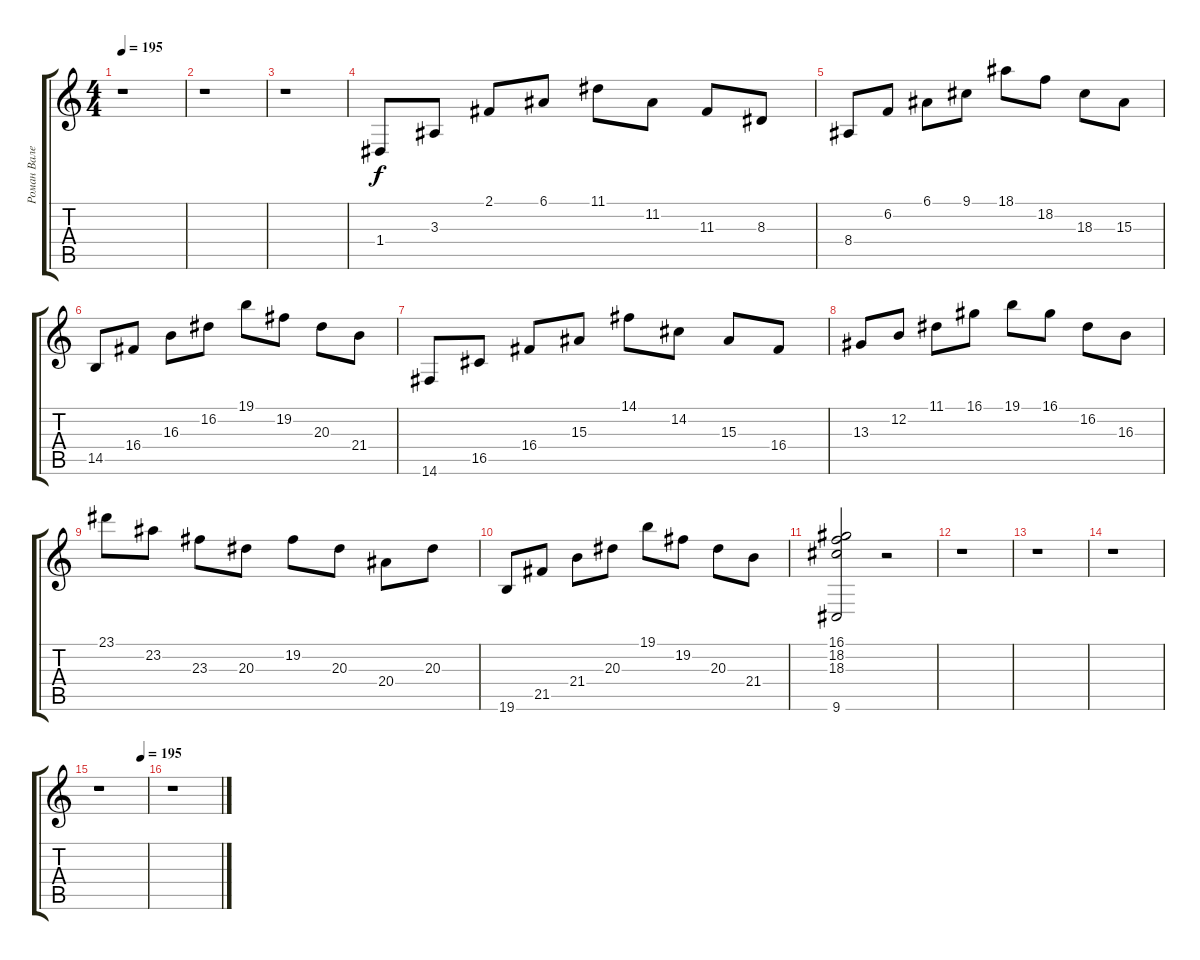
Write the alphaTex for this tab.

\track ("Роман Валерьев" "Роман Вале") {instrument electricgrandpiano}
\staff {score tabs}
\tuning (E4 B3 G3 D3 A2 E2) {hide}
\ts (4 4)
\tempo 195
\clef g2
\ks c
r.1{dy f} |
r.1 |
r.1 |
1.4.8 3.3.8 2.1.8 6.1.8 11.1.8 11.2.8 11.3.8 8.3.8 |
8.4.8 6.2.8 6.1.8 9.1.8 18.1.8 18.2.8 18.3.8 15.3.8 |
14.5.8 16.4.8 16.3.8 16.2.8 19.1.8 19.2.8 20.3.8 21.4.8 |
14.6.8 16.5.8 16.4.8 15.3.8 14.1.8 14.2.8 15.3.8 16.4.8 |
13.3.8 12.2.8 11.1.8 16.1.8 19.1.8 16.1.8 16.2.8 16.3.8 |
23.1.8 23.2.8 23.3.8 20.3.8 19.2.8 20.3.8 20.4.8 20.3.8 |
19.6.8 21.5.8 21.4.8 20.3.8 19.1.8 19.2.8 20.3.8 21.4.8 |
(16.1 18.2 18.3 9.6).2 r.2 |
r.1 |
r.1 |
r.1 |
\tempo (195 0.875)
r.1 |
r.1
